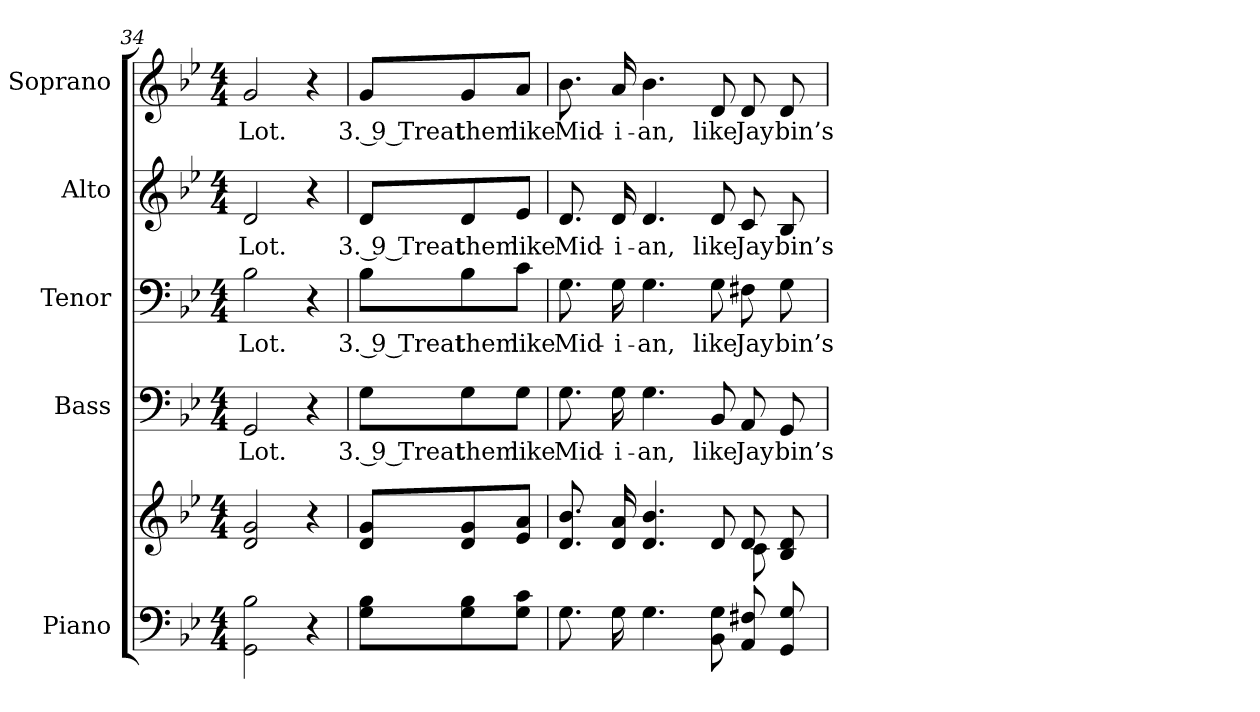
**kern	**kern	**kern	**text	**kern	**text	**kern	**text	**kern	**text
*part5	*part5	*part4	*part4	*part3	*part3	*part2	*part2	*part1	*part1
*staff6	*staff5	*staff4	*staff4	*staff3	*staff3	*staff2	*staff2	*staff1	*staff1
*I"Piano	*	*I"Bass	*	*I"Tenor	*	*I"Alto	*	*I"Soprano	*
*I'Pno.	*	*I'B.	*	*I'T.	*	*I'A.	*	*I'S.	*
*clefF4	*clefG2	*clefF4	*	*clefF4	*	*clefG2	*	*clefG2	*
*k[b-e-]	*k[b-e-]	*k[b-e-]	*	*k[b-e-]	*	*k[b-e-]	*	*k[b-e-]	*
*B-:	*B-:	*B-:	*	*B-:	*	*B-:	*	*B-:	*
*M4/4	*M4/4	*M4/4	*	*M4/4	*	*M4/4	*	*M4/4	*
=34	=34	=34	=34	=34	=34	=34	=34	=34	=34
!	!	!	!LO:LY:b:color=#000000	!	!	!	!	!	!
!	!	!	!	!	!LO:LY:b:color=#000000	!	!	!	!
!	!	!	!	!	!	!	!LO:LY:b:color=#000000	!	!
!	!	!	!	!	!	!	!	!	!LO:LY:b:color=#000000
2GGi\ 2B-i	2di/ 2gi	2GGi/	Lot.	2B-i\	Lot.	2di/	Lot.	2gi/	Lot.
4r	4r	4r	.	4r	.	4r	.	4r	.
=35	=35	=35	=35	=35	=35	=35	=35	=35	=35
!	!	!	!LO:LY:b:color=#000000	!	!	!	!	!	!
!	!	!	!	!	!LO:LY:b:color=#000000	!	!	!	!
!	!	!	!	!	!	!	!LO:LY:b:color=#000000	!	!
!	!	!	!	!	!	!	!	!	!LO:LY:b:color=#000000
8Gi\ 8B-iL	8di/ 8giL	8Gi\L	3. 9 Treat	8B-i\L	3. 9 Treat	8di/L	3. 9 Treat	8gi/L	3. 9 Treat
!	!	!	!LO:LY:b:color=#000000	!	!	!	!	!	!
!	!	!	!	!	!LO:LY:b:color=#000000	!	!	!	!
!	!	!	!	!	!	!	!LO:LY:b:color=#000000	!	!
!	!	!	!	!	!	!	!	!	!LO:LY:b:color=#000000
8Gi\ 8B-i	8di/ 8gi	8Gi\	them	8B-i\	them	8di/	them	8gi/	them
!	!	!	!LO:LY:b:color=#000000	!	!	!	!	!	!
!	!	!	!	!	!LO:LY:b:color=#000000	!	!	!	!
!	!	!	!	!	!	!	!LO:LY:b:color=#000000	!	!
!	!	!	!	!	!	!	!	!	!LO:LY:b:color=#000000
8Gi\ 8ciJ	8e-i/ 8aiJ	8Gi\J	like	8ci\J	like	8e-i/J	like	8ai/J	like
!!LO:PB:g=z
=36	=36	=36	=36	=36	=36	=36	=36	=36	=36
*	*^	*	*	*	*	*	*	*	*
!	!	!	!	!LO:LY:b:color=#000000	!	!	!	!	!	!
!	!	!	!	!	!	!LO:LY:b:color=#000000	!	!	!	!
!	!	!	!	!	!	!	!	!LO:LY:b:color=#000000	!	!
!	!	!	!	!	!	!	!	!	!	!LO:LY:b:color=#000000
8.Gi\	8.di/ 8.b-i	2ryy	8.Gi\	Mid-	8.Gi\	Mid-	8.di/	Mid-	8.b-i\	Mid-
!	!	!	!	!LO:LY:b:color=#000000	!	!	!	!	!	!
!	!	!	!	!	!	!LO:LY:b:color=#000000	!	!	!	!
!	!	!	!	!	!	!	!	!LO:LY:b:color=#000000	!	!
!	!	!	!	!	!	!	!	!	!	!LO:LY:b:color=#000000
16Gi\	16di/ 16ai	.	16Gi\	-i-	16Gi\	-i-	16di/	-i-	16ai/	-i-
!	!	!	!	!LO:LY:b:color=#000000	!	!	!	!	!	!
!	!	!	!	!	!	!LO:LY:b:color=#000000	!	!	!	!
!	!	!	!	!	!	!	!	!LO:LY:b:color=#000000	!	!
!	!	!	!	!	!	!	!	!	!	!LO:LY:b:color=#000000
4.Gi\	4.di/ 4.b-i	.	4.Gi\	-an,	4.Gi\	-an,	4.di/	-an,	4.b-i\	-an,
.	.	4ryy	.	.	.	.	.	.	.	.
!	!	!	!	!LO:LY:b:color=#000000	!	!	!	!	!	!
!	!	!	!	!	!	!LO:LY:b:color=#000000	!	!	!	!
!	!	!	!	!	!	!	!	!LO:LY:b:color=#000000	!	!
!	!	!	!	!	!	!	!	!	!	!LO:LY:b:color=#000000
8BB-i\ 8Gi	8di/	.	8BB-i/	like	8Gi\	like	8di/	like	8di/	like
!	!	!	!	!LO:LY:b:color=#000000	!	!	!	!	!	!
!	!	!	!	!	!	!LO:LY:b:color=#000000	!	!	!	!
!	!	!	!	!	!	!	!	!LO:LY:b:color=#000000	!	!
!	!	!	!	!	!	!	!	!	!	!LO:LY:b:color=#000000
8AAi/ 8F#Xi	8di/	8ci\	8AAi/	Jay	8F#Xi\	Jay	8ci/	Jay	8di/	Jay
!	!	!	!	!LO:LY:b:color=#000000	!	!	!	!	!	!
!	!	!	!	!	!	!LO:LY:b:color=#000000	!	!	!	!
!	!	!	!	!	!	!	!	!LO:LY:b:color=#000000	!	!
!	!	!	!	!	!	!	!	!	!	!LO:LY:b:color=#000000
8GGi/ 8Gi	8B-i/ 8di	8ryy	8GGi/	bin’s	8Gi\	bin’s	8B-i/	bin’s	8di/	bin’s
*	*v	*v	*	*	*	*	*	*	*	*
=	=	=	=	=	=	=	=	=	=
*-	*-	*-	*-	*-	*-	*-	*-	*-	*-
